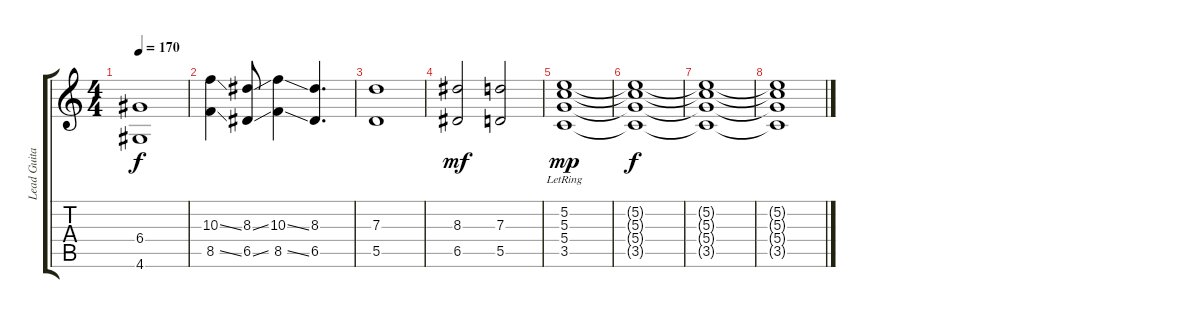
\track ("Lead Guitar" "Lead Guita") {instrument distortionguitar}
\staff {score tabs}
\tuning (E4 B3 G3 D3 A2 E2) {hide}
\ts (4 4)
\tempo 170
\clef g2
\ks c
(6.4 4.6).1{dy f} |
(10.3{ss} 8.5{ss}).4 (8.3{ss} 6.5{ss}).8 (10.3{ss} 8.5{ss}).4 (8.3 6.5).4{d} |
(7.3 5.5).1 |
(8.3 6.5).2{dy mf} (7.3 5.5).2 |
(5.2 5.3{lr} 5.4 3.5{lr}).1{dy mp volume 0} |
(5.2{t} 5.3{t} 5.4{t} 3.5{t}).1{dy f} |
(5.2{t} 5.3{t} 5.4{t} 3.5{t}).1 |
(5.2{t} 5.3{t} 5.4{t} 3.5{t}).1
